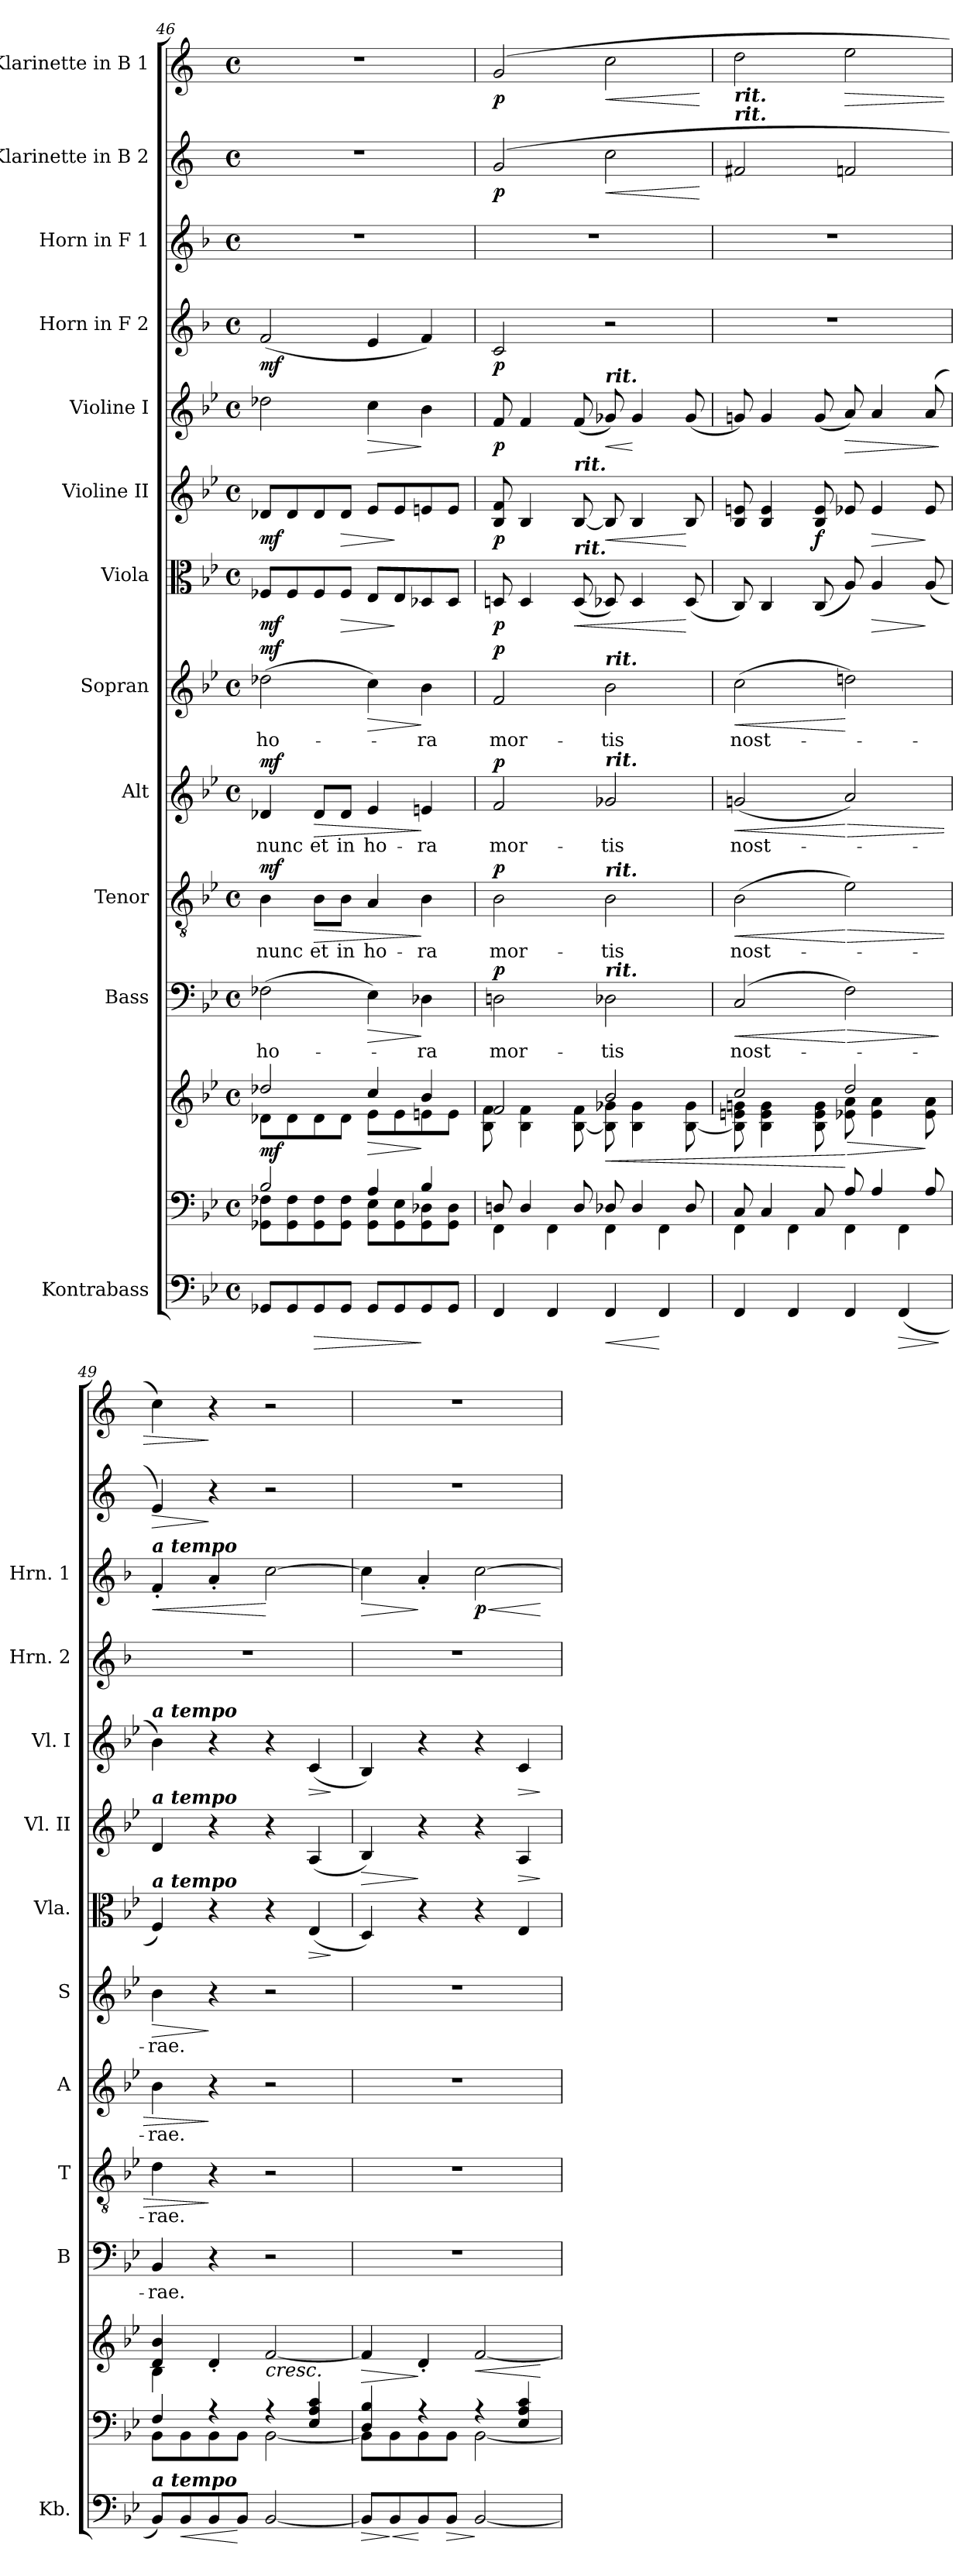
**kern	**dynam	**kern	**kern	**dynam	**kern	**text	**dynam	**kern	**text	**dynam	**kern	**text	**dynam	**kern	**text	**dynam	**kern	**dynam	**kern	**dynam	**kern	**dynam	**kern	**dynam	**kern	**dynam	**kern	**dynam	**kern	**dynam
*part13	*part13	*part12	*part12	*part12	*part11	*part11	*part11	*part10	*part10	*part10	*part9	*part9	*part9	*part8	*part8	*part8	*part7	*part7	*part6	*part6	*part5	*part5	*part4	*part4	*part3	*part3	*part2	*part2	*part1	*part1
*staff14	*staff14	*staff13	*staff12	*staff12/13	*staff11	*staff11	*staff11	*staff10	*staff10	*staff10	*staff9	*staff9	*staff9	*staff8	*staff8	*staff8	*staff7	*staff7	*staff6	*staff6	*staff5	*staff5	*staff4	*staff4	*staff3	*staff3	*staff2	*staff2	*staff1	*staff1
*I"Kontrabass	*	*	*	*	*I"Bass	*	*	*I"Tenor	*	*	*I"Alt	*	*	*I"Sopran	*	*	*I"Viola	*	*I"Violine II	*	*I"Violine I	*	*I"Horn in F 2	*	*I"Horn in F 1	*	*I"Klarinette in B 2	*	*I"Klarinette in B 1	*
*I'Kb.	*	*	*	*	*I'B	*	*	*I'T	*	*	*I'A	*	*	*I'S	*	*	*I'Vla.	*	*I'Vl. II	*	*I'Vl. I	*	*I'Hrn. 2	*	*I'Hrn. 1	*	*	*	*	*
*clefF4	*	*clefF4	*clefG2	*	*clefF4	*	*	*clefGv2	*	*	*clefG2	*	*	*clefG2	*	*	*clefC3	*	*clefG2	*	*clefG2	*	*clefG2	*	*clefG2	*	*clefG2	*	*clefG2	*
*ITrd7c12	*	*	*	*	*	*	*	*	*	*	*	*	*	*	*	*	*	*	*	*	*	*	*ITrd4c7	*	*ITrd4c7	*	*ITrd1c2	*	*ITrd1c2	*
*k[b-e-]	*	*k[b-e-]	*k[b-e-]	*	*k[b-e-]	*	*	*k[b-e-]	*	*	*k[b-e-]	*	*	*k[b-e-]	*	*	*k[b-e-]	*	*k[b-e-]	*	*k[b-e-]	*	*k[b-e-]	*	*k[b-e-]	*	*k[b-e-]	*	*k[b-e-]	*
*B-:	*	*B-:	*B-:	*	*B-:	*	*	*B-:	*	*	*B-:	*	*	*B-:	*	*	*B-:	*	*B-:	*	*B-:	*	*B-:	*	*B-:	*	*B-:	*	*B-:	*
*M4/4	*	*M4/4	*M4/4	*	*M4/4	*	*	*M4/4	*	*	*M4/4	*	*	*M4/4	*	*	*M4/4	*	*M4/4	*	*M4/4	*	*M4/4	*	*M4/4	*	*M4/4	*	*M4/4	*
*met(c)	*	*met(c)	*met(c)	*	*met(c)	*	*	*met(c)	*	*	*met(c)	*	*	*met(c)	*	*	*met(c)	*	*met(c)	*	*met(c)	*	*met(c)	*	*met(c)	*	*met(c)	*	*met(c)	*
=46	=46	=46	=46	=46	=46	=46	=46	=46	=46	=46	=46	=46	=46	=46	=46	=46	=46	=46	=46	=46	=46	=46	=46	=46	=46	=46	=46	=46	=46	=46
*	*	*^	*^	*	*	*	*	*	*	*	*	*	*	*	*	*	*	*	*	*	*	*	*	*	*	*	*	*	*	*
!	!	!	!	!	!	!LO:DY:b	!	!LO:LY:b	!	!	!LO:LY:b	!LO:DY:a	!	!LO:LY:b	!LO:DY:a	!	!LO:LY:b	!LO:DY:a	!	!LO:DY:b	!	!LO:DY:b	!	!	!	!LO:DY:b	!	!	!	!	!	!
8GGG-X/L	.	2B-/	8GG-X\ 8F-X\L	2dd-X/	8d-X\L	mf	(>2F-X\	ho-	.	4B-\	nunc	mf	4d-X/	nunc	mf	(>2dd-X\	ho-	mf	8F-X/L	mf	8d-X/L	mf	2dd-X\	.	(<2B-/	mf	1r	.	1r	.	1r	.
8GGG-/	.	.	8GG-\ 8F-\	.	8d-\	.	.	.	.	.	.	.	.	.	.	.	.	.	8F-/	.	8d-/	.	.	.	.	.	.	.	.	.	.	.
!	!LO:HP:b	!	!	!	!	!	!	!	!	!	!LO:LY:b	!LO:HP:b	!	!LO:LY:b	!LO:HP:b	!	!	!	!	!	!	!	!	!	!	!	!	!	!	!	!	!
8GGG-/	>	.	8GG-\ 8F-\	.	8d-\	.	.	.	.	8B-\L	et	>	8d-/L	et	>	.	.	.	8F-/	.	8d-/	.	.	.	.	.	.	.	.	.	.	.
!	!	!	!	!	!	!	!	!	!	!	!LO:LY:b	!	!	!LO:LY:b	!	!	!	!	!	!LO:HP:b	!	!LO:HP:b	!	!	!	!	!	!	!	!	!	!
8GGG-/J	.	.	8GG-\ 8F-\J	.	8d-\J	.	.	.	.	8B-\J	in	.	8d-/J	in	.	.	.	.	8F-/J	>	8d-/J	>	.	.	.	.	.	.	.	.	.	.
!	!	!	!	!	!	!LO:HP:b	!	!	!LO:HP:b	!	!LO:LY:b	!	!	!LO:LY:b	!	!	!	!LO:HP:b	!	!	!	!	!	!LO:HP:b	!	!	!	!	!	!	!	!
8GGG-/L	.	4A/	8GG-\ 8E-\L	4cc/	8e-\L	>	4E-\)	.	>	4A/	ho-	.	4e-/	ho-	.	4cc\)	.	>	8E-/L	.	8e-/L	.	4cc\	>	4A/	.	.	.	.	.	.	.
8GGG-/	.	.	8GG-\ 8E-\	.	8e-\	.	.	.	.	.	.	.	.	.	.	.	.	.	8E-/	]	8e-/	]	.	.	.	.	.	.	.	.	.	.
!	!	!	!	!	!	!	!	!LO:LY:b	!	!	!LO:LY:b	!	!	!LO:LY:b	!	!	!LO:LY:b	!	!	!	!	!	!	!	!	!	!	!	!	!	!	!
8GGG-/	]	4B-/	8GG-\ 8D-X\	4b-/	8en\	]	4D-X\	-ra	]	4B-\	-ra	]	4en/	-ra	]	4b-\	-ra	]	8D-X/	.	8en/	.	4b-\	]	4B-/)	.	.	.	.	.	.	.
8GGG-/J	.	.	8GG-\ 8D-\J	.	8e\J	.	.	.	.	.	.	.	.	.	.	.	.	.	8D-/J	.	8e/J	.	.	.	.	.	.	.	.	.	.	.
!!LO:PB:g=z
=47	=47	=47	=47	=47	=47	=47	=47	=47	=47	=47	=47	=47	=47	=47	=47	=47	=47	=47	=47	=47	=47	=47	=47	=47	=47	=47	=47	=47	=47	=47	=47	=47
!	!	!	!	!	!	!	!	!LO:LY:b	!LO:DY:a	!	!LO:LY:b	!LO:DY:a	!	!LO:LY:b	!LO:DY:a	!	!LO:LY:b	!LO:DY:a	!	!LO:DY:b	!	!LO:DY:b	!	!LO:DY:b	!	!LO:DY:b	!	!	!	!LO:DY:b	!	!LO:DY:b
4FFF/	.	8Dn/	4FF\	2f/	8B-\ 8f\	.	2Dn\	mor-	p	2B-\	mor-	p	2f/	mor-	p	2f/	mor-	p	8Dn/	p	8B-/ 8f/	p	8f/	p	2F/	p	1r	.	(2f/	p	(2f/	p
.	.	4D/	.	.	4B-\ 4f\	.	.	.	.	.	.	.	.	.	.	.	.	.	4D/	.	4B-/	.	4f/	.	.	.	.	.	.	.	.	.
4FFF/	.	.	4FF\	.	.	.	.	.	.	.	.	.	.	.	.	.	.	.	.	.	.	.	.	.	.	.	.	.	.	.	.	.
!	!	!	!	!	!	!	!	!	!	!	!	!	!	!	!	!	!	!	!	!	!LO:TX:a:Bi:t=rit.	!	!	!	!	!	!	!	!	!	!	!
!	!	!	!	!	!	!	!	!	!	!	!	!	!	!	!	!	!	!	!LO:TX:a:Bi:t=rit.	!	!	!	!	!	!	!	!	!	!	!	!	!
!	!	!	!	!	!	!	!	!	!	!	!	!	!	!	!	!	!	!	!	!LO:HP:b	!	!	!	!	!	!	!	!	!	!	!	!
.	.	8D/	.	.	[<8B-\ 8f\	.	.	.	.	.	.	.	.	.	.	.	.	.	(<8D/	<	[8B-/	.	(<8f/	.	.	.	.	.	.	.	.	.
!	!	!	!	!	!	!	!	!	!	!	!	!	!	!	!	!	!	!	!	!	!	!	!LO:TX:a:Bi:t=rit.	!	!	!	!	!	!	!	!	!
!	!	!	!	!	!	!	!	!	!	!	!	!	!	!	!	!LO:TX:a:Bi:t=rit.	!	!	!	!	!	!	!	!	!	!	!	!	!	!	!	!
!	!	!	!	!	!	!	!	!	!	!	!	!	!LO:TX:a:Bi:t=rit.	!	!	!	!	!	!	!	!	!	!	!	!	!	!	!	!	!	!	!
!	!	!	!	!	!	!	!	!	!	!LO:TX:a:Bi:t=rit.	!	!	!	!	!	!	!	!	!	!	!	!	!	!	!	!	!	!	!	!	!	!
!	!	!	!	!	!	!	!LO:TX:a:Bi:t=rit.	!	!	!	!	!	!	!	!	!	!	!	!	!	!	!	!	!	!	!	!	!	!	!	!	!
!	!LO:HP:b	!	!	!	!	!LO:HP:b	!	!LO:LY:b	!	!	!LO:LY:b	!	!	!LO:LY:b	!	!	!LO:LY:b	!	!	!	!	!LO:HP:b	!	!LO:HP:b	!	!	!	!	!	!LO:HP:b	!	!LO:HP:b
4FFF/	<	8D-X/	4FF\	2b-/	8B-\] 8g-X\	<	2D-X\	-tis	.	2B-\	-tis	.	2g-X/	-tis	.	2b-\	-tis	.	8D-X/)	.	8B-/]	<	8g-X/)	<	2r	.	.	.	2b-\	<	2b-\	<
.	.	4D-/	.	.	4B-\ 4g-\	.	.	.	.	.	.	.	.	.	.	.	.	.	4D-/	.	4B-/	.	4g-/	[	.	.	.	.	.	.	.	.
4FFF/	[	.	4FF\	.	.	.	.	.	.	.	.	.	.	.	.	.	.	.	.	.	.	.	.	.	.	.	.	.	.	.	.	.
.	.	8D-/	.	.	[<8B-\ 8g-\	.	.	.	.	.	.	.	.	.	.	.	.	.	(<8D-/	[	8B-/	[	(<8g-/	.	.	.	.	.	.	.	.	.
*	*	*v	*v	*	*	*	*	*	*	*	*	*	*	*	*	*	*	*	*	*	*	*	*	*	*	*	*	*	*	*	*	*
*	*	*	*v	*v	*	*	*	*	*	*	*	*	*	*	*	*	*	*	*	*	*	*	*	*	*	*	*	*	*	*	*
.	.	.	.	.	.	.	.	.	.	.	.	.	.	.	.	.	.	.	.	.	.	.	.	.	.	.	.	[	.	[
=48	=48	=48	=48	=48	=48	=48	=48	=48	=48	=48	=48	=48	=48	=48	=48	=48	=48	=48	=48	=48	=48	=48	=48	=48	=48	=48	=48	=48	=48	=48
*	*	*^	*^	*	*	*	*	*	*	*	*	*	*	*	*	*	*	*	*	*	*	*	*	*	*	*	*	*	*	*
!	!	!	!	!	!	!	!	!	!	!	!	!	!	!	!	!	!	!	!	!	!	!	!	!	!	!	!	!	!	!	!LO:TX:b:Bi:t=rit.	!
!	!	!	!	!	!	!	!	!	!	!	!	!	!	!	!	!	!	!	!	!	!	!	!	!	!	!	!	!	!LO:TX:a:Bi:t=rit.	!	!	!
!	!	!	!	!	!	!	!	!LO:LY:b	!LO:HP:b	!	!LO:LY:b	!LO:HP:b	!	!LO:LY:b	!LO:HP:b	!	!LO:LY:b	!LO:HP:b	!	!	!	!	!	!	!	!	!	!	!	!	!	!
4FFF/	.	8C/	4FF\	2cc/	8B-\] 8en\ 8gn\	.	(2C/	nost-	<	(>2B-\	nost-	<	(<2gn/	nost-	<	(>2cc\	nost-	<	8C/)	.	8B-/ 8en/	.	8gn/)	.	1r	.	1r	.	2en/	.	2cc\	.
.	.	4C/	.	.	4B-\ 4e\ 4g\	.	.	.	.	.	.	.	.	.	.	.	.	.	4C/	.	4B-/ 4e/	.	4g/	.	.	.	.	.	.	.	.	.
4FFF/	.	.	4FF\	.	.	.	.	.	.	.	.	.	.	.	.	.	.	.	.	.	.	.	.	.	.	.	.	.	.	.	.	.
!	!	!	!	!	!	!	!	!	!	!	!	!	!	!	!	!	!	!	!	!	!	!LO:DY:b	!	!	!	!	!	!	!	!	!	!
.	.	8C/	.	.	8B-\ 8e\ 8g\	.	.	.	.	.	.	.	.	.	.	.	.	.	(<8C/	.	8B-/ 8e/	f	(<8g/	.	.	.	.	.	.	.	.	.
!	!	!	!	!	!	!LO:HP:n=1:b	!	!	!LO:HP:n=1:b	!	!	!LO:HP:n=1:b	!	!	!LO:HP:n=1:b	!	!	!	!	!	!	!	!	!LO:HP:b	!	!	!	!	!	!	!	!LO:HP:b
4FFF/	.	8A/	4FF\	2dd/	8e-X\ 8a\	[ >	2F\)	.	[ >	2e-\)	.	[ >	2a/)	.	[ >	2ddn\)	.	[	8A/)	.	8e-X/	.	8a/)	>	.	.	.	.	2e-X/	.	2dd\	>
!	!	!	!	!	!	!	!	!	!	!	!	!	!	!	!	!	!	!	!	!LO:HP:b	!	!LO:HP:b	!	!	!	!	!	!	!	!	!	!
.	.	4A/	.	.	4e-\ 4a\	.	.	.	.	.	.	.	.	.	.	.	.	.	4A/	>	4e-/	>	4a/	.	.	.	.	.	.	.	.	.
!	!LO:HP:b	!	!	!	!	!	!	!	!	!	!	!	!	!	!	!	!	!	!	!	!	!	!	!	!	!	!	!	!	!	!	!
(<4FFF/	>	.	4FF\	.	.	.	.	.	.	.	.	.	.	.	.	.	.	.	.	.	.	.	.	.	.	.	.	.	.	.	.	.
.	.	8A/	.	.	8e-\ 8a\	]	.	.	.	.	.	.	.	.	.	.	.	.	(<8A/	]	8e-/	]	(<8a/	.	.	.	.	.	.	.	.	.
*	*	*v	*v	*	*	*	*	*	*	*	*	*	*	*	*	*	*	*	*	*	*	*	*	*	*	*	*	*	*	*	*	*
*	*	*	*v	*v	*	*	*	*	*	*	*	*	*	*	*	*	*	*	*	*	*	*	*	*	*	*	*	*	*	*	*
.	]	.	.	.	.	.	]	.	.	.	.	.	.	.	.	.	.	.	.	.	.	]	.	.	.	.	.	.	.	.
=49	=49	=49	=49	=49	=49	=49	=49	=49	=49	=49	=49	=49	=49	=49	=49	=49	=49	=49	=49	=49	=49	=49	=49	=49	=49	=49	=49	=49	=49	=49
*	*	*^	*^	*	*	*	*	*	*	*	*	*	*	*	*	*	*	*	*	*	*	*	*	*	*	*	*	*	*	*
!	!	!	!	!	!	!	!	!	!	!	!	!	!	!	!	!	!	!	!	!	!	!	!	!	!	!	!LO:TX:a:Bi:t=a tempo	!	!	!	!	!
!	!	!	!	!	!	!	!	!	!	!	!	!	!	!	!	!	!	!	!	!	!	!	!LO:TX:a:Bi:t=a tempo	!	!	!	!	!	!	!	!	!
!	!	!	!	!	!	!	!	!	!	!	!	!	!	!	!	!	!	!	!	!	!LO:TX:a:Bi:t=a tempo	!	!	!	!	!	!	!	!	!	!	!
!	!	!	!	!	!	!	!	!	!	!	!	!	!	!	!	!	!	!	!LO:TX:a:Bi:t=a tempo	!	!	!	!	!	!	!	!	!	!	!	!	!
!LO:TX:a:Bi:t=a tempo	!	!	!	!	!	!	!	!	!	!	!	!	!	!	!	!	!	!	!	!	!	!	!	!	!	!	!	!	!	!	!	!
!	!	!	!	!	!	!	!	!LO:LY:b	!	!	!LO:LY:b	!	!	!LO:LY:b	!	!	!LO:LY:b	!LO:HP:b	!	!	!	!	!	!	!	!	!	!LO:HP:b	!	!LO:HP:b	!	!
8BBB-/L)	.	4F/	8BB-\L	4d/ 4b-/	4B-\	.	4BB-/	-rae.	.	4d\	-rae.	.	4b-\	-rae.	.	4b-\	-rae.	>	4F/)	.	4d/	.	4b-\)	.	1r	.	4B-'</	<	4d/)	>	4b-\)	.
!	!LO:HP:b	!	!	!	!	!	!	!	!	!	!	!	!	!	!	!	!	!	!	!	!	!	!	!	!	!	!	!	!	!	!	!
8BBB-/	<	.	8BB-\	.	.	.	.	.	.	.	.	.	.	.	.	.	.	.	.	.	.	.	.	.	.	.	.	.	.	.	.	.
8BBB-/	.	4rA	8BB-\	4d'</	2.ryy	[	4r	.	.	4r	.	]	4r	.	]	4r	.	]	4r	.	4r	.	4r	.	.	.	4d'</	.	4r	]	4r	]
8BBB-/J	[	.	8BB-\J	.	.	.	.	.	.	.	.	.	.	.	.	.	.	.	.	.	.	.	.	.	.	.	.	.	.	.	.	.
!	!	!	!	!	!	!LO:HP:b	!	!	!	!	!	!	!	!	!	!	!	!	!	!	!	!	!	!	!	!	!	!	!	!	!	!
[2BBB-/	.	4rA	[<2BB-\	[>2f/	.	<	2r	.	.	2r	.	.	2r	.	.	2r	.	.	4r	.	4r	.	4r	.	.	.	[2f\	[	2r	.	2r	.
!	!	!	!	!	!	!	!	!	!	!	!	!	!	!	!	!	!	!	!	!LO:HP:b	!	!	!	!LO:HP:b	!	!	!	!	!	!	!	!
.	.	4E-/ 4A/ 4c/	.	.	.	.	.	.	.	.	.	.	.	.	.	.	.	.	(<4E-/	>	(<4A/	.	(<4c/	>	.	.	.	.	.	.	.	.
*	*	*v	*v	*	*	*	*	*	*	*	*	*	*	*	*	*	*	*	*	*	*	*	*	*	*	*	*	*	*	*	*	*
*	*	*	*v	*v	*	*	*	*	*	*	*	*	*	*	*	*	*	*	*	*	*	*	*	*	*	*	*	*	*	*	*
.	.	.	.	.	.	.	.	.	.	.	.	.	.	.	.	.	.	]	.	.	.	]	.	.	.	.	.	.	.	.
=50	=50	=50	=50	=50	=50	=50	=50	=50	=50	=50	=50	=50	=50	=50	=50	=50	=50	=50	=50	=50	=50	=50	=50	=50	=50	=50	=50	=50	=50	=50
!	!LO:HP:b	!	!	!LO:HP:b	!	!	!	!	!	!	!	!	!	!	!	!	!	!	!	!LO:HP:b	!	!	!	!	!	!LO:HP:b	!	!	!	!
*	*	*^	*	*	*	*	*	*	*	*	*	*	*	*	*	*	*	*	*	*	*	*	*	*	*	*	*	*	*	*
8BBB-/L]	>	4D/ 4B-/	8BB-\L]	4f/]	>	1r	.	.	1r	.	.	1r	.	.	1r	.	.	4D/)	.	4B-/)	>	4B-/)	.	1r	.	4f\]	>	1r	.	1r	.
!	!LO:HP:n=1:b	!	!	!	!	!	!	!	!	!	!	!	!	!	!	!	!	!	!	!	!	!	!	!	!	!	!	!	!	!	!
8BBB-/	] <	.	8BB-\	.	.	.	.	.	.	.	.	.	.	.	.	.	.	.	.	.	.	.	.	.	.	.	.	.	.	.	.
8BBB-/	[	4rA	8BB-\	4d'</	]	.	.	.	.	.	.	.	.	.	.	.	.	4r	.	4r	]	4r	.	.	.	4d'</	]	.	.	.	.
!	!LO:HP:b	!	!	!	!	!	!	!	!	!	!	!	!	!	!	!	!	!	!	!	!	!	!	!	!	!	!	!	!	!	!
8BBB-/J	>	.	8BB-\J	.	.	.	.	.	.	.	.	.	.	.	.	.	.	.	.	.	.	.	.	.	.	.	.	.	.	.	.
!	!	!	!	!	!LO:HP:b	!	!	!	!	!	!	!	!	!	!	!	!	!	!	!	!	!	!	!	!	!	!LO:HP:b	!	!	!	!
!	!	!	!	!	!	!	!	!	!	!	!	!	!	!	!	!	!	!	!	!	!	!	!	!	!	!	!LO:DY:n=1:b	!	!	!	!
[2BBB-/	]	4rA	[<2BB-\	[2f/	<	.	.	.	.	.	.	.	.	.	.	.	.	4r	.	4r	.	4r	.	.	.	[2f\	< p	.	.	.	.
!	!	!	!	!	!	!	!	!	!	!	!	!	!	!	!	!	!	!	!	!	!LO:HP:b	!	!LO:HP:b	!	!	!	!	!	!	!	!
.	.	4E-/ 4A/ 4c/	.	.	.	.	.	.	.	.	.	.	.	.	.	.	.	4E-/	.	4A/	>	4c/	>	.	.	.	.	.	.	.	.
*	*	*v	*v	*	*	*	*	*	*	*	*	*	*	*	*	*	*	*	*	*	*	*	*	*	*	*	*	*	*	*	*
.	.	.	.	[	.	.	.	.	.	.	.	.	.	.	.	.	.	.	.	]	.	]	.	.	.	[	.	.	.	.
=	=	=	=	=	=	=	=	=	=	=	=	=	=	=	=	=	=	=	=	=	=	=	=	=	=	=	=	=	=	=
*-	*-	*-	*-	*-	*-	*-	*-	*-	*-	*-	*-	*-	*-	*-	*-	*-	*-	*-	*-	*-	*-	*-	*-	*-	*-	*-	*-	*-	*-	*-
